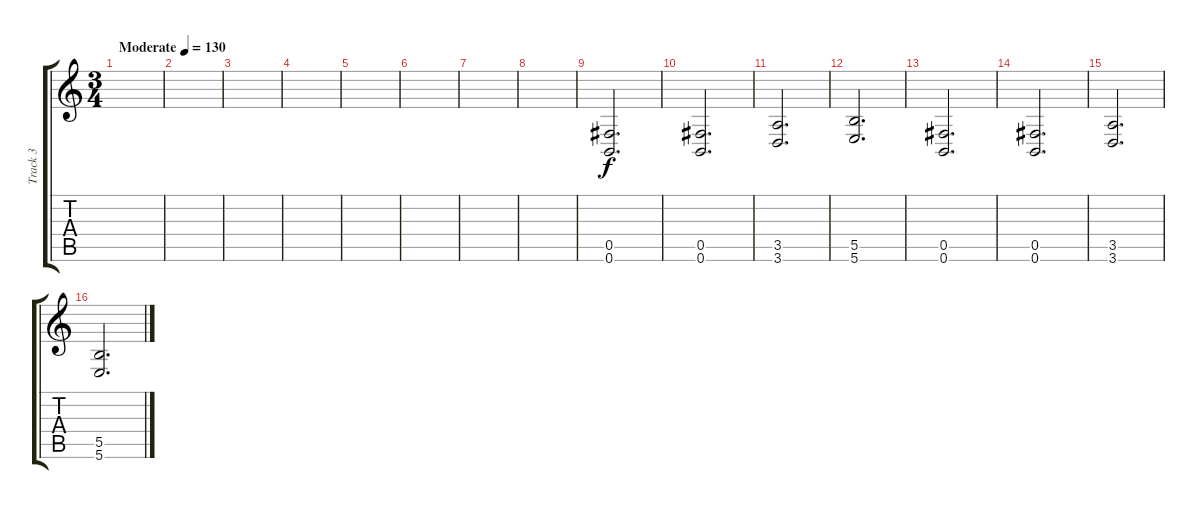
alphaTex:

\track ("Track 3" "Track 3") {instrument acousticguitarsteel}
\staff {score tabs}
\tuning (Db4 Ab3 E3 B2 Gb2 B1) {hide}
\ts (3 4)
\tempo (130 "Moderate")
\clef g2
\ks c
|
|
|
|
|
|
|
|
(0.5 0.6).2{d} |
(0.5 0.6).2{d} |
(3.5 3.6).2{d} |
(5.5 5.6).2{d} |
(0.5 0.6).2{d} |
(0.5 0.6).2{d} |
(3.5 3.6).2{d} |
(5.5 5.6).2{d}
